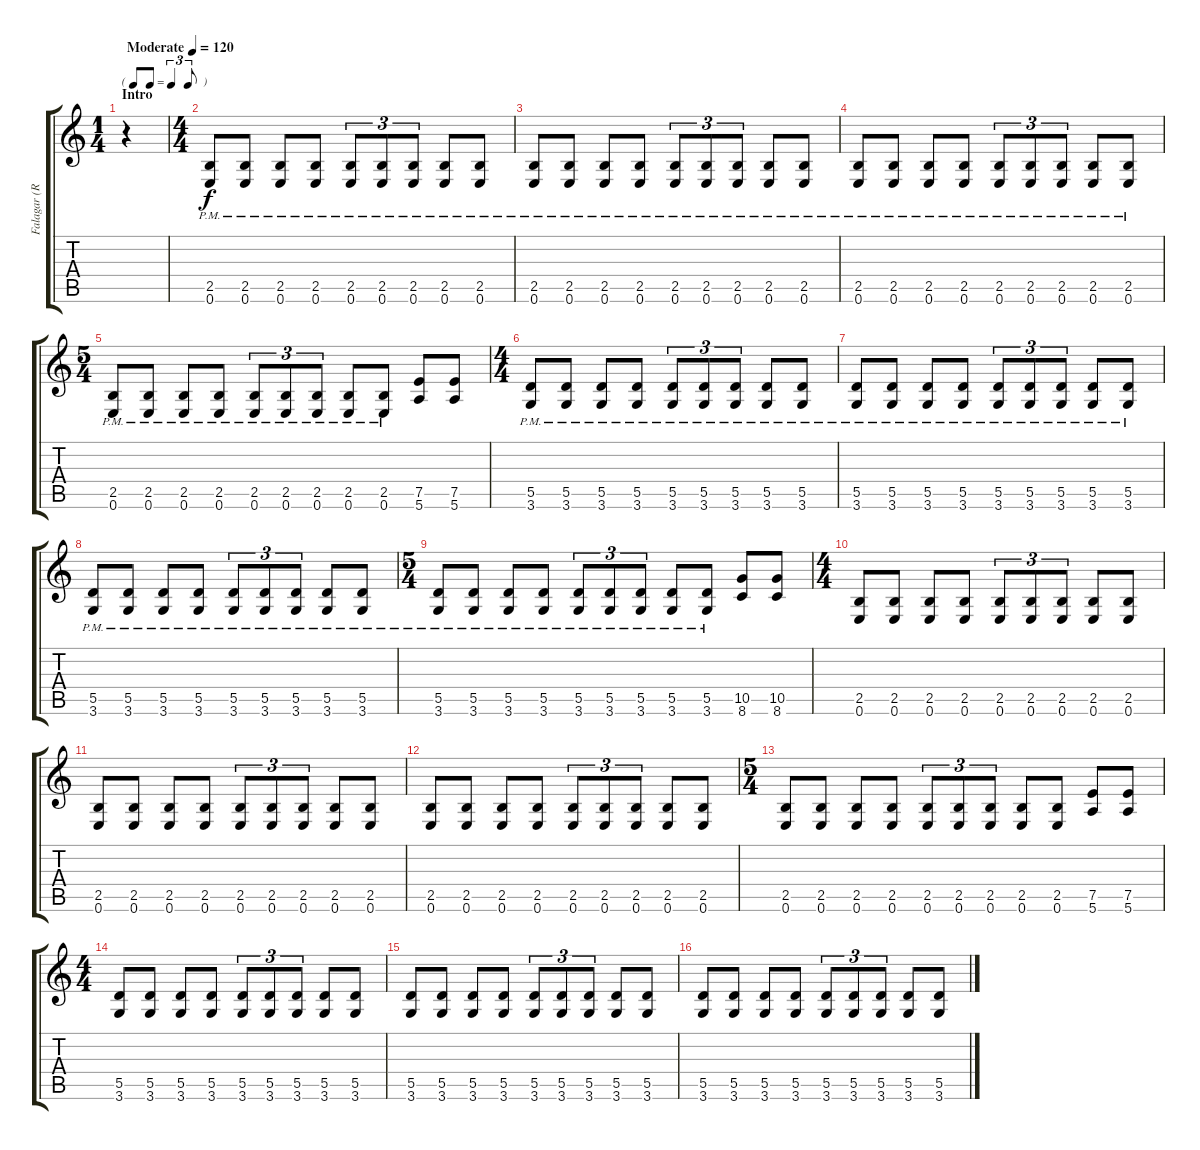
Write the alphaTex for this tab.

\track ("Falagar (Rhythm)" "Falagar (R") {instrument distortionguitar}
\staff {score tabs}
\tuning (E4 B3 G3 D3 A2 E2) {hide}
\ts (1 4)
\tf triplet8th
\section ("" "Intro")
\tempo (120 "Moderate")
\clef g2
\ks c
r.4{dy f instrument distortionguitar} |
\ts (4 4)
(2.5{pm} 0.6{pm}).8 (2.5{pm} 0.6{pm}).8 (2.5{pm} 0.6{pm}).8 (2.5{pm} 0.6{pm}).8 (2.5{pm} 0.6{pm}).8{tu (3 2)} (2.5{pm} 0.6{pm}).8{tu (3 2)} (2.5{pm} 0.6{pm}).8{tu (3 2)} (2.5{pm} 0.6{pm}).8 (2.5{pm} 0.6{pm}).8 |
(2.5{pm} 0.6{pm}).8 (2.5{pm} 0.6{pm}).8 (2.5{pm} 0.6{pm}).8 (2.5{pm} 0.6{pm}).8 (2.5{pm} 0.6{pm}).8{tu (3 2)} (2.5{pm} 0.6{pm}).8{tu (3 2)} (2.5{pm} 0.6{pm}).8{tu (3 2)} (2.5{pm} 0.6{pm}).8 (2.5{pm} 0.6{pm}).8 |
(2.5{pm} 0.6{pm}).8 (2.5{pm} 0.6{pm}).8 (2.5{pm} 0.6{pm}).8 (2.5{pm} 0.6{pm}).8 (2.5{pm} 0.6{pm}).8{tu (3 2)} (2.5{pm} 0.6{pm}).8{tu (3 2)} (2.5{pm} 0.6{pm}).8{tu (3 2)} (2.5{pm} 0.6{pm}).8 (2.5{pm} 0.6{pm}).8 |
\ts (5 4)
(2.5{pm} 0.6{pm}).8 (2.5{pm} 0.6{pm}).8 (2.5{pm} 0.6{pm}).8 (2.5{pm} 0.6{pm}).8 (2.5{pm} 0.6{pm}).8{tu (3 2)} (2.5{pm} 0.6{pm}).8{tu (3 2)} (2.5{pm} 0.6{pm}).8{tu (3 2)} (2.5{pm} 0.6{pm}).8 (2.5{pm} 0.6{pm}).8 (7.5 5.6).8 (7.5 5.6).8 |
\ts (4 4)
(5.5{pm} 3.6{pm}).8 (5.5{pm} 3.6{pm}).8 (5.5{pm} 3.6{pm}).8 (5.5{pm} 3.6{pm}).8 (5.5{pm} 3.6{pm}).8{tu (3 2)} (5.5{pm} 3.6{pm}).8{tu (3 2)} (5.5{pm} 3.6{pm}).8{tu (3 2)} (5.5{pm} 3.6{pm}).8 (5.5{pm} 3.6{pm}).8 |
(5.5{pm} 3.6{pm}).8 (5.5{pm} 3.6{pm}).8 (5.5{pm} 3.6{pm}).8 (5.5{pm} 3.6{pm}).8 (5.5{pm} 3.6{pm}).8{tu (3 2)} (5.5{pm} 3.6{pm}).8{tu (3 2)} (5.5{pm} 3.6{pm}).8{tu (3 2)} (5.5{pm} 3.6{pm}).8 (5.5{pm} 3.6{pm}).8 |
(5.5{pm} 3.6{pm}).8 (5.5{pm} 3.6{pm}).8 (5.5{pm} 3.6{pm}).8 (5.5{pm} 3.6{pm}).8 (5.5{pm} 3.6{pm}).8{tu (3 2)} (5.5{pm} 3.6{pm}).8{tu (3 2)} (5.5{pm} 3.6{pm}).8{tu (3 2)} (5.5{pm} 3.6{pm}).8 (5.5{pm} 3.6{pm}).8 |
\ts (5 4)
(5.5{pm} 3.6{pm}).8 (5.5{pm} 3.6{pm}).8 (5.5{pm} 3.6{pm}).8 (5.5{pm} 3.6{pm}).8 (5.5{pm} 3.6{pm}).8{tu (3 2)} (5.5{pm} 3.6{pm}).8{tu (3 2)} (5.5{pm} 3.6{pm}).8{tu (3 2)} (5.5{pm} 3.6{pm}).8 (5.5{pm} 3.6{pm}).8 (10.5 8.6).8 (10.5 8.6).8 |
\ts (4 4)
(2.5 0.6).8 (2.5 0.6).8 (2.5 0.6).8 (2.5 0.6).8 (2.5 0.6).8{tu (3 2)} (2.5 0.6).8{tu (3 2)} (2.5 0.6).8{tu (3 2)} (2.5 0.6).8 (2.5 0.6).8 |
(2.5 0.6).8 (2.5 0.6).8 (2.5 0.6).8 (2.5 0.6).8 (2.5 0.6).8{tu (3 2)} (2.5 0.6).8{tu (3 2)} (2.5 0.6).8{tu (3 2)} (2.5 0.6).8 (2.5 0.6).8 |
(2.5 0.6).8 (2.5 0.6).8 (2.5 0.6).8 (2.5 0.6).8 (2.5 0.6).8{tu (3 2)} (2.5 0.6).8{tu (3 2)} (2.5 0.6).8{tu (3 2)} (2.5 0.6).8 (2.5 0.6).8 |
\ts (5 4)
(2.5 0.6).8 (2.5 0.6).8 (2.5 0.6).8 (2.5 0.6).8 (2.5 0.6).8{tu (3 2)} (2.5 0.6).8{tu (3 2)} (2.5 0.6).8{tu (3 2)} (2.5 0.6).8 (2.5 0.6).8 (7.5 5.6).8 (7.5 5.6).8 |
\ts (4 4)
(5.5 3.6).8 (5.5 3.6).8 (5.5 3.6).8 (5.5 3.6).8 (5.5 3.6).8{tu (3 2)} (5.5 3.6).8{tu (3 2)} (5.5 3.6).8{tu (3 2)} (5.5 3.6).8 (5.5 3.6).8 |
(5.5 3.6).8 (5.5 3.6).8 (5.5 3.6).8 (5.5 3.6).8 (5.5 3.6).8{tu (3 2)} (5.5 3.6).8{tu (3 2)} (5.5 3.6).8{tu (3 2)} (5.5 3.6).8 (5.5 3.6).8 |
(5.5 3.6).8 (5.5 3.6).8 (5.5 3.6).8 (5.5 3.6).8 (5.5 3.6).8{tu (3 2)} (5.5 3.6).8{tu (3 2)} (5.5 3.6).8{tu (3 2)} (5.5 3.6).8 (5.5 3.6).8
